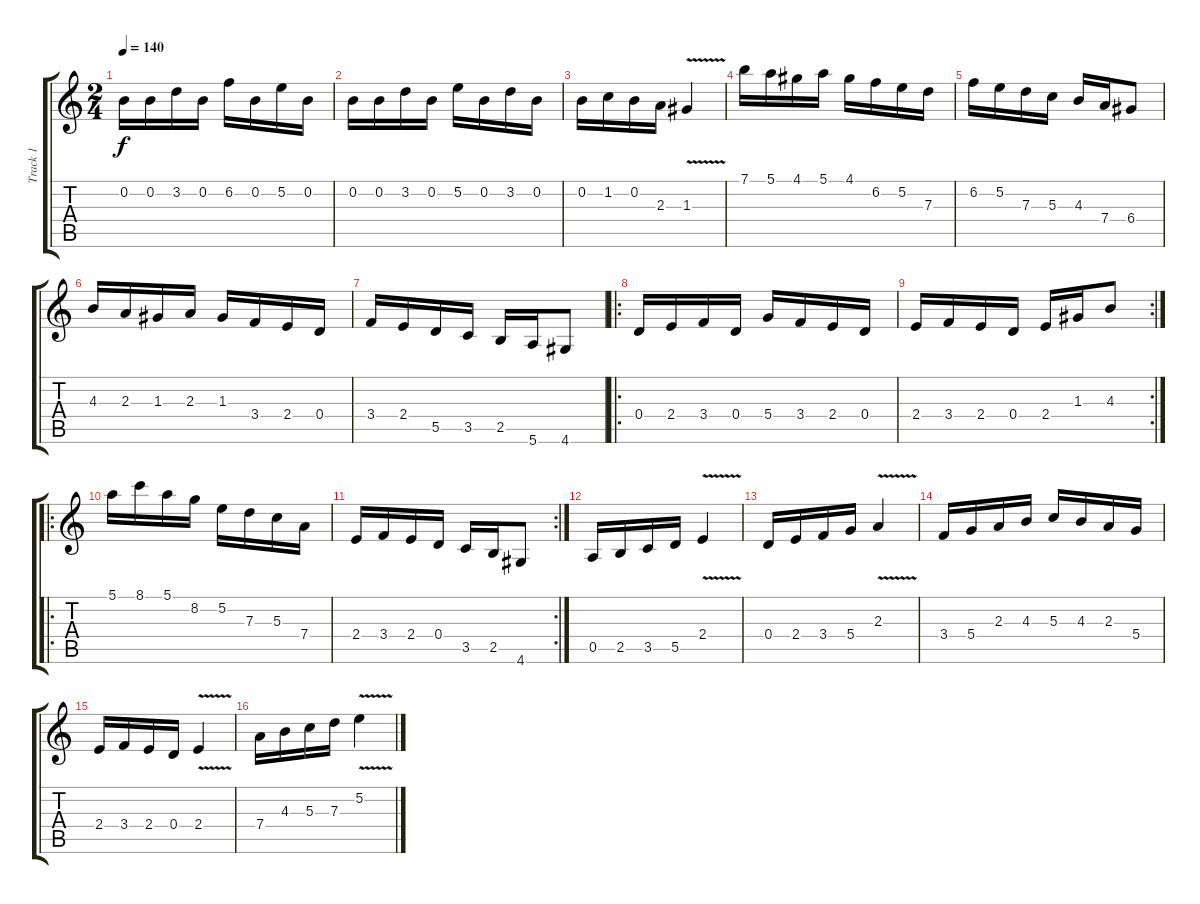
\track ("Track 1" "Track 1") {instrument overdrivenguitar}
\staff {score tabs}
\tuning (E4 B3 G3 D3 A2 E2) {hide}
\ts (2 4)
\tempo 140
\clef g2
\ks aminor
0.2.16{dy f} 0.2.16 3.2.16 0.2.16 6.2.16 0.2.16 5.2.16 0.2.16 |
0.2.16 0.2.16 3.2.16 0.2.16 5.2.16 0.2.16 3.2.16 0.2.16 |
0.2.16 1.2.16 0.2.16 2.3.16 1.3{v}.4 |
7.1.16 5.1.16 4.1.16 5.1.16 4.1.16 6.2.16 5.2.16 7.3.16 |
6.2.16 5.2.16 7.3.16 5.3.16 4.3.16 7.4.16 6.4.8 |
4.3.16 2.3.16 1.3.16 2.3.16 1.3.16 3.4.16 2.4.16 0.4.16 |
3.4.16 2.4.16 5.5.16 3.5.16 2.5.16 5.6.16 4.6.8 |
\ro
0.4.16 2.4.16 3.4.16 0.4.16 5.4.16 3.4.16 2.4.16 0.4.16 |
\rc 2
2.4.16 3.4.16 2.4.16 0.4.16 2.4.16 1.3.16 4.3.8 |
\ro
5.1.16 8.1.16 5.1.16 8.2.16 5.2.16 7.3.16 5.3.16 7.4.16 |
\rc 2
2.4.16 3.4.16 2.4.16 0.4.16 3.5.16 2.5.16 4.6.8 |
0.5.16 2.5.16 3.5.16 5.5.16 2.4{v}.4 |
0.4.16 2.4.16 3.4.16 5.4.16 2.3{v}.4 |
3.4.16 5.4.16 2.3.16 4.3.16 5.3.16 4.3.16 2.3.16 5.4.16 |
2.4.16 3.4.16 2.4.16 0.4.16 2.4{v}.4 |
7.4.16 4.3.16 5.3.16 7.3.16 5.2{v}.4
